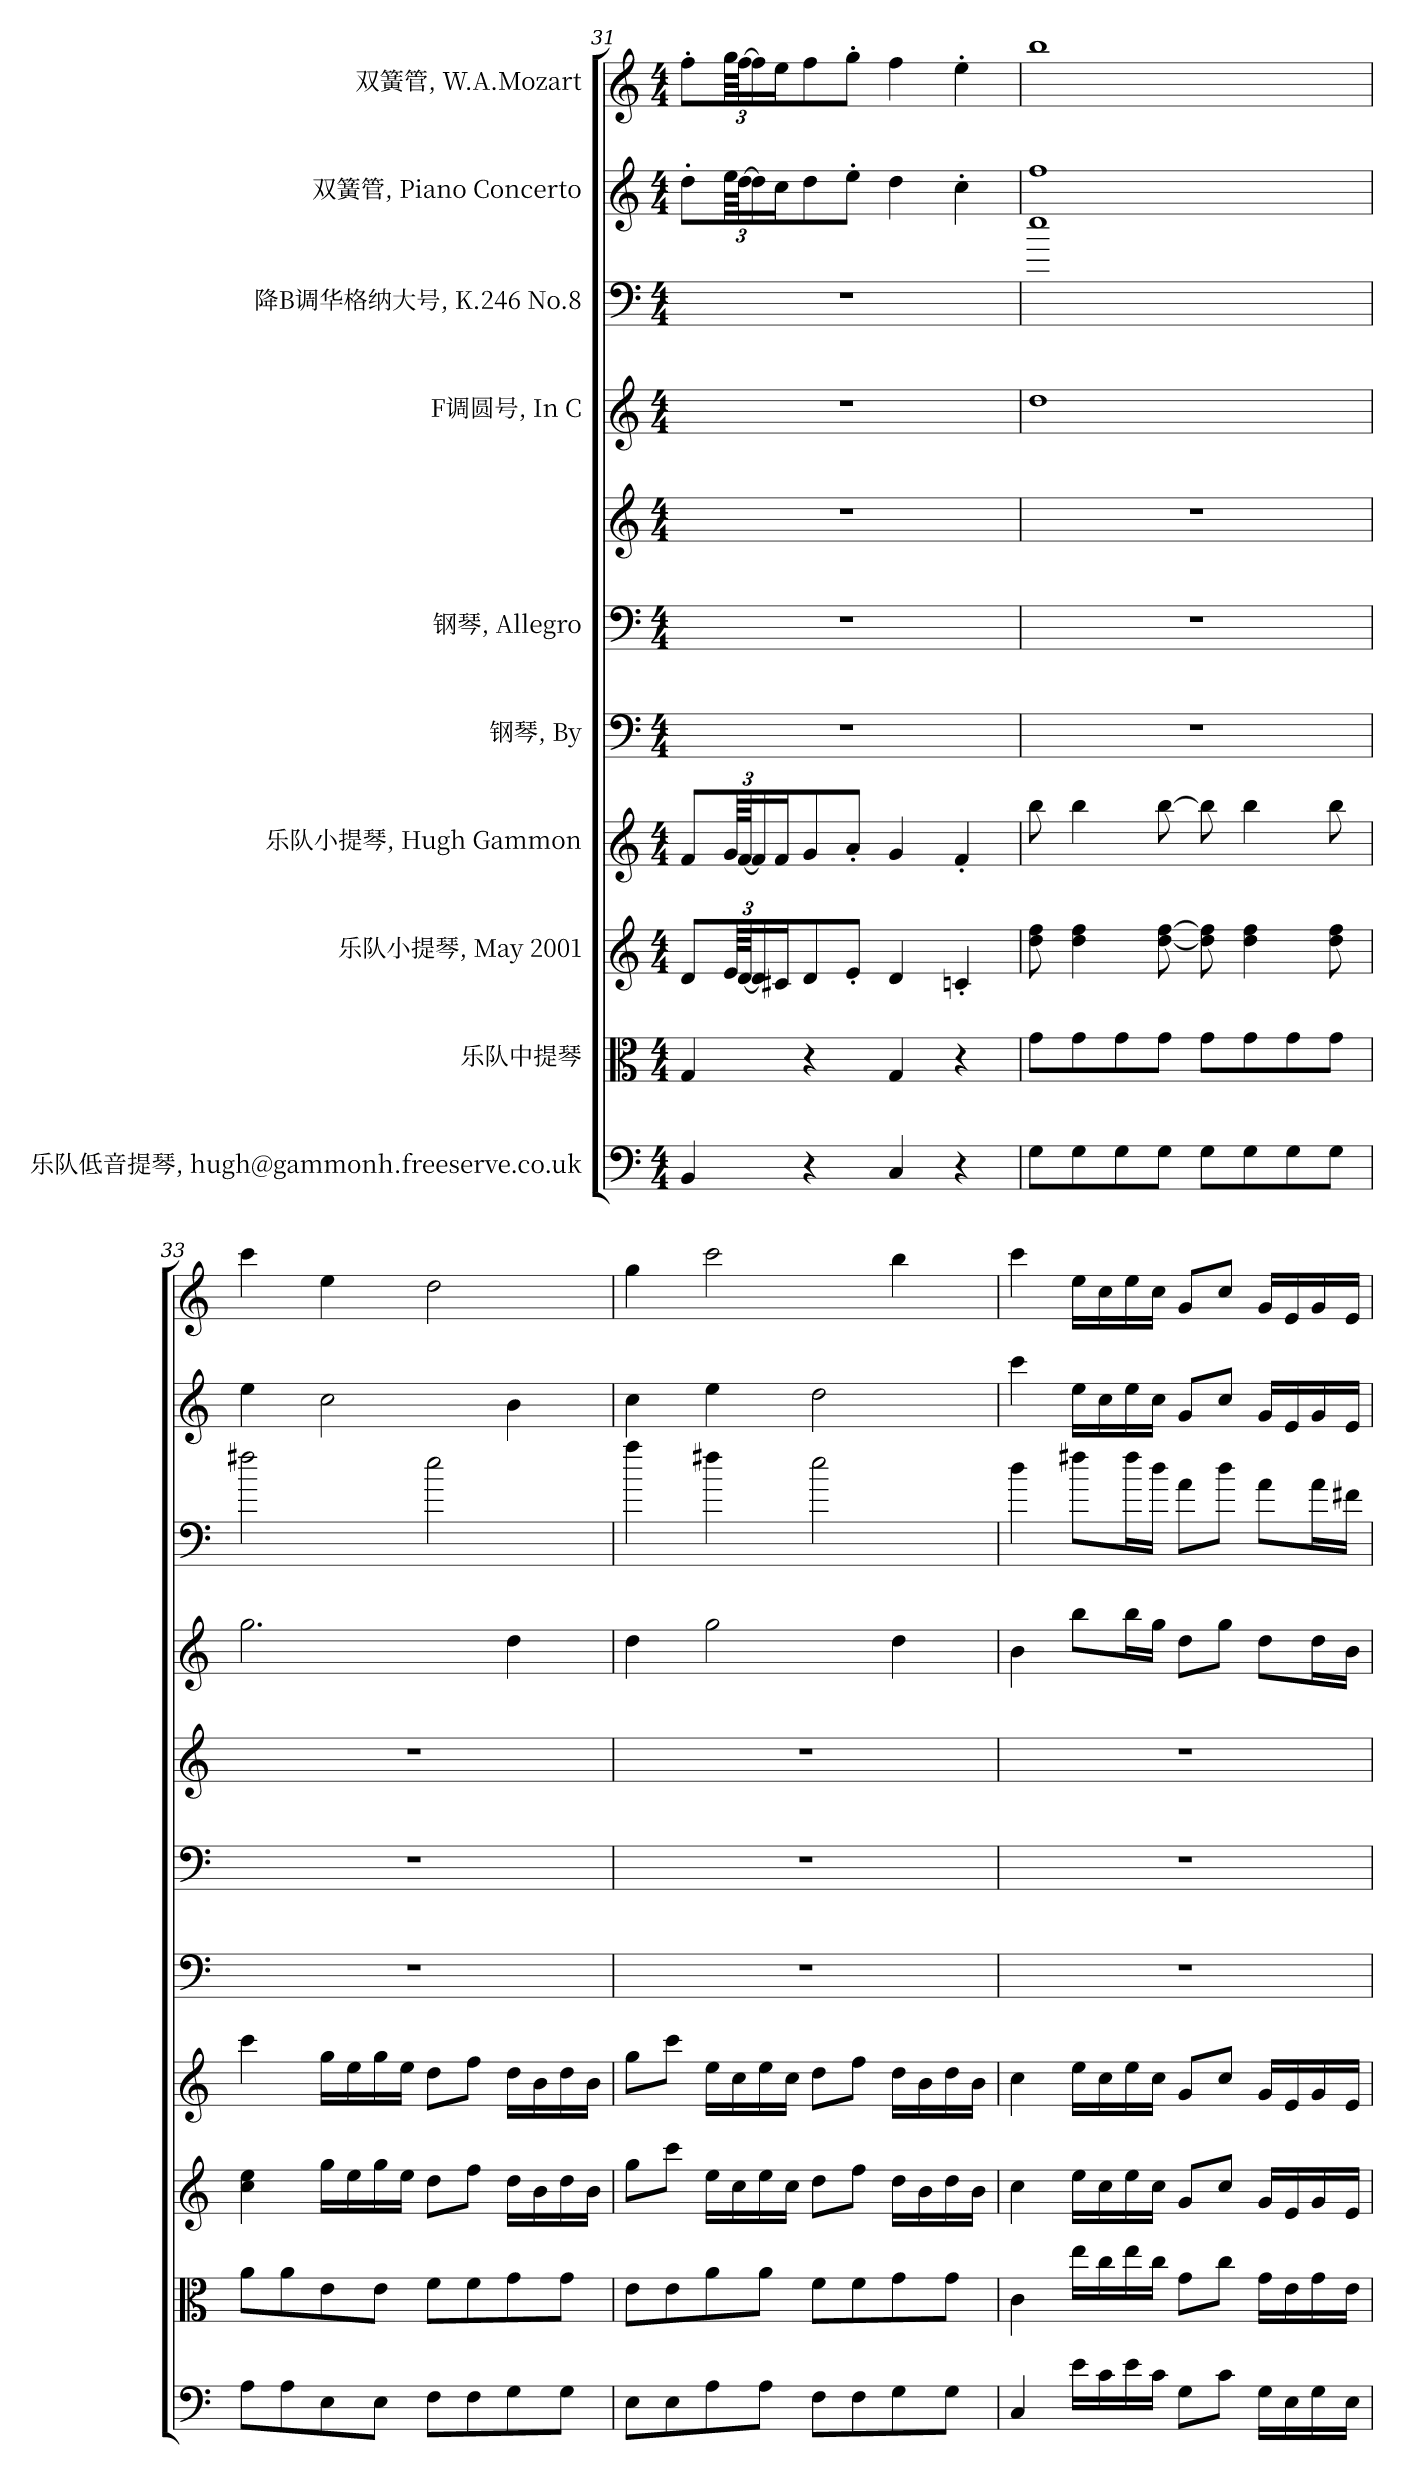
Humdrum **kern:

**kern	**kern	**kern	**kern	**kern	**kern	**kern	**kern	**kern	**kern	**kern
*part10	*part9	*part8	*part7	*part6	*part5	*part5	*part4	*part3	*part2	*part1
*staff11	*staff10	*staff9	*staff8	*staff7	*staff6	*staff5	*staff4	*staff3	*staff2	*staff1
*I"乐队低音提琴, hugh@gammonh.freeserve.co.uk	*I"乐队中提琴	*I"乐队小提琴, May 2001	*I"乐队小提琴, Hugh Gammon	*I"钢琴,       By	*I"钢琴, Allegro	*	*I"F调圆号, In C	*I"降B调华格纳大号, K.246 No.8	*I"双簧管, Piano Concerto	*I"双簧管, W.A.Mozart
*clefF4	*clefC3	*clefG2	*clefG2	*clefF4	*clefF4	*clefG2	*clefG2	*clefF4	*clefG2	*clefG2
*ITrd7c12	*	*	*	*	*	*	*ITrd4c7	*ITrd1c2	*	*
*k[]	*k[]	*k[]	*k[]	*k[]	*k[]	*k[]	*k[b-]	*k[b-e-]	*k[]	*k[]
*M4/4	*M4/4	*M4/4	*M4/4	*M4/4	*M4/4	*M4/4	*M4/4	*M4/4	*M4/4	*M4/4
=31	=31	=31	=31	=31	=31	=31	=31	=31	=31	=31
4BBB/	4G/	8d/L	8f/L	1r	1r	1r	1r	1r	8dd'\L	8ff'\L
*	*	*Xbrackettup	*Xbrackettup	*	*	*	*	*	*Xbrackettup	*Xbrackettup
.	.	96e/LLL	96g/LLL	.	.	.	.	.	96ee\LLL	96gg\LLL
.	.	[96d/JJ	[96f/JJ	.	.	.	.	.	[96dd\JJ	[96ff\JJ
.	.	24d/]	24f/]	.	.	.	.	.	24dd\]	24ff\]
.	.	16c#X/J	16f/J	.	.	.	.	.	16cc\J	16ee\J
4r	4r	8d/	8g/	.	.	.	.	.	8dd\	8ff\
.	.	8e'/J	8a'/J	.	.	.	.	.	8ee'\J	8gg'\J
4CC/	4G/	4d/	4g/	.	.	.	.	.	4dd\	4ff\
4r	4r	4cn'/	4f'/	.	.	.	.	.	4cc'\	4ee'\
=32	=32	=32	=32	=32	=32	=32	=32	=32	=32	=32
8GG\L	8g\L	8dd\ 8ff\	8bb\	1r	1r	1r	1g	1dd	1ff	1bb
8GG\	8g\	4dd\ 4ff\	4bb\	.	.	.	.	.	.	.
8GG\	8g\	.	.	.	.	.	.	.	.	.
8GG\J	8g\J	[8dd\ [8ff\	[8bb\	.	.	.	.	.	.	.
8GG\L	8g\L	8dd\] 8ff\]	8bb\]	.	.	.	.	.	.	.
8GG\	8g\	4dd\ 4ff\	4bb\	.	.	.	.	.	.	.
8GG\	8g\	.	.	.	.	.	.	.	.	.
8GG\J	8g\J	8dd\ 8ff\	8bb\	.	.	.	.	.	.	.
!!LO:PB:g=z
=33	=33	=33	=33	=33	=33	=33	=33	=33	=33	=33
8AA\L	8a\L	4cc\ 4ee\	4ccc\	1r	1r	1r	2.cc\	2een\	4ee\	4ccc\
8AA\	8a\	.	.	.	.	.	.	.	.	.
8EE\	8e\	16gg\LL	16gg\LL	.	.	.	.	.	2cc\	4ee\
.	.	16ee\	16ee\	.	.	.	.	.	.	.
8EE\J	8e\J	16gg\	16gg\	.	.	.	.	.	.	.
.	.	16ee\JJ	16ee\JJ	.	.	.	.	.	.	.
8FF\L	8f\L	8dd\L	8dd\L	.	.	.	.	2dd\	.	2dd\
8FF\	8f\	8ff\J	8ff\J	.	.	.	.	.	.	.
8GG\	8g\	16dd\LL	16dd\LL	.	.	.	4g\	.	4b\	.
.	.	16b\	16b\	.	.	.	.	.	.	.
8GG\J	8g\J	16dd\	16dd\	.	.	.	.	.	.	.
.	.	16b\JJ	16b\JJ	.	.	.	.	.	.	.
=34	=34	=34	=34	=34	=34	=34	=34	=34	=34	=34
8EE\L	8e\L	8gg\L	8gg\L	1r	1r	1r	4g\	4gg\	4cc\	4gg\
8EE\	8e\	8ccc\J	8ccc\J	.	.	.	.	.	.	.
8AA\	8a\	16ee\LL	16ee\LL	.	.	.	2cc\	4een\	4ee\	2ccc\
.	.	16cc\	16cc\	.	.	.	.	.	.	.
8AA\J	8a\J	16ee\	16ee\	.	.	.	.	.	.	.
.	.	16cc\JJ	16cc\JJ	.	.	.	.	.	.	.
8FF\L	8f\L	8dd\L	8dd\L	.	.	.	.	2dd\	2dd\	.
8FF\	8f\	8ff\J	8ff\J	.	.	.	.	.	.	.
8GG\	8g\	16dd\LL	16dd\LL	.	.	.	4g\	.	.	4bb\
.	.	16b\	16b\	.	.	.	.	.	.	.
8GG\J	8g\J	16dd\	16dd\	.	.	.	.	.	.	.
.	.	16b\JJ	16b\JJ	.	.	.	.	.	.	.
=35	=35	=35	=35	=35	=35	=35	=35	=35	=35	=35
4CC/	4c\	4cc\	4cc\	1r	1r	1r	4e\	4cc\	4ccc\	4ccc\
16E\LL	16ee\LL	16ee\LL	16ee\LL	.	.	.	8ee\L	8een\L	16ee\LL	16ee\LL
16C\	16cc\	16cc\	16cc\	.	.	.	.	.	16cc\	16cc\
16E\	16ee\	16ee\	16ee\	.	.	.	16ee\L	16ee\L	16ee\	16ee\
16C\JJ	16cc\JJ	16cc\JJ	16cc\JJ	.	.	.	16cc\JJ	16cc\JJ	16cc\JJ	16cc\JJ
8GG\L	8g\L	8g/L	8g/L	.	.	.	8g\L	8g\L	8g/L	8g/L
8C\J	8cc\J	8cc/J	8cc/J	.	.	.	8cc\J	8cc\J	8cc/J	8cc/J
16GG\LL	16g\LL	16g/LL	16g/LL	.	.	.	8g\L	8g\L	16g/LL	16g/LL
16EE\	16e\	16e/	16e/	.	.	.	.	.	16e/	16e/
16GG\	16g\	16g/	16g/	.	.	.	16g\L	16g\L	16g/	16g/
16EE\JJ	16e\JJ	16e/JJ	16e/JJ	.	.	.	16e\JJ	16en\JJ	16e/JJ	16e/JJ
=	=	=	=	=	=	=	=	=	=	=
*-	*-	*-	*-	*-	*-	*-	*-	*-	*-	*-
